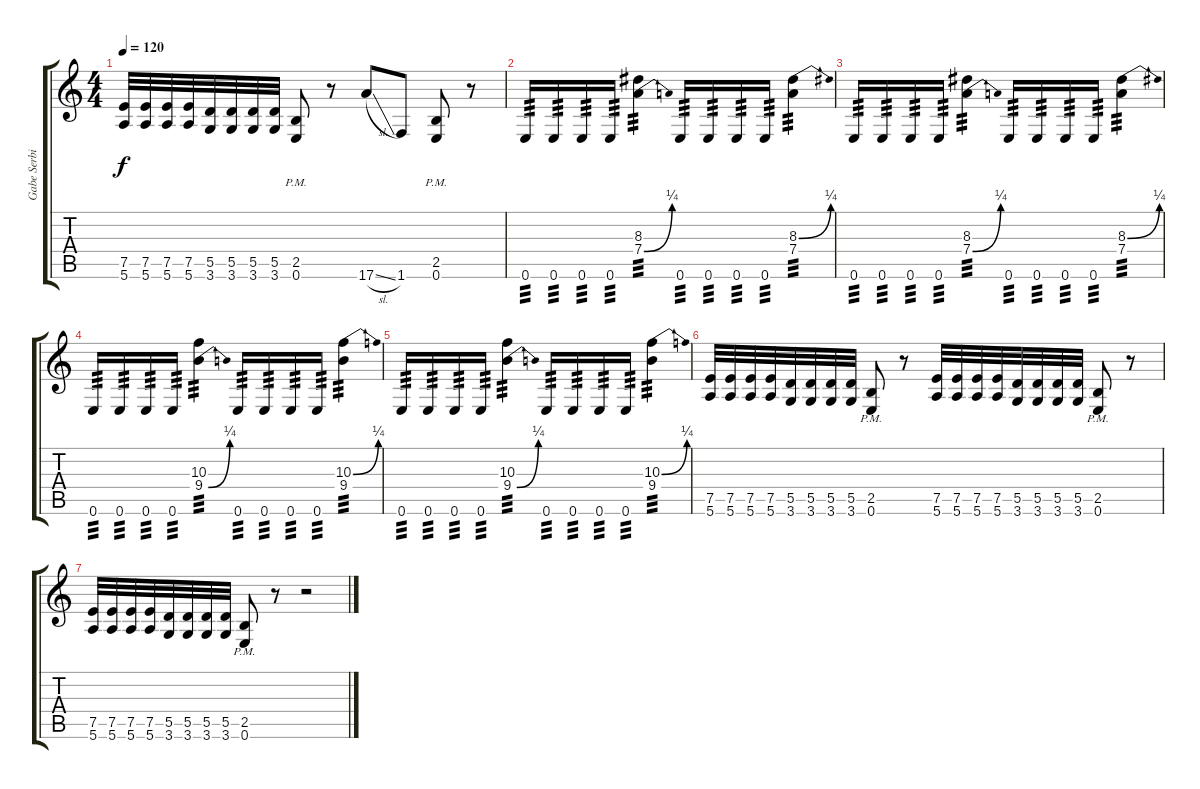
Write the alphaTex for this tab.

\track ("Gabe Serbian" "Gabe Serbi") {instrument distortionguitar}
\staff {score tabs}
\tuning (E4 B3 G3 D3 A2 E2) {hide}
\ts (4 4)
\tempo 120
\clef g2
\ks c
(7.5 5.6).32{dy f} (7.5 5.6).32 (7.5 5.6).32 (7.5 5.6).32 (5.5 3.6).32 (5.5 3.6).32 (5.5 3.6).32 (5.5 3.6).32 (2.5{pm} 0.6{pm}).8 r.8 17.6{sl}.8 1.6.8 (2.5{pm} 0.6{pm}).8 r.8 |
0.6.16{tp 3} 0.6.16{tp 3} 0.6.16{tp 3} 0.6.16{tp 3} (8.3 7.4{be (bend 0 0 60 1)}).4{tp 3} 0.6.16{tp 3} 0.6.16{tp 3} 0.6.16{tp 3} 0.6.16{tp 3} (8.3{be (bend 0 0 60 1)} 7.4).4{tp 3} |
0.6.16{tp 3} 0.6.16{tp 3} 0.6.16{tp 3} 0.6.16{tp 3} (8.3 7.4{be (bend 0 0 60 1)}).4{tp 3} 0.6.16{tp 3} 0.6.16{tp 3} 0.6.16{tp 3} 0.6.16{tp 3} (8.3{be (bend 0 0 60 1)} 7.4).4{tp 3} |
0.6.16{tp 3} 0.6.16{tp 3} 0.6.16{tp 3} 0.6.16{tp 3} (10.3 9.4{be (bend 0 0 60 1)}).4{tp 3} 0.6.16{tp 3} 0.6.16{tp 3} 0.6.16{tp 3} 0.6.16{tp 3} (10.3{be (bend 0 0 60 1)} 9.4).4{tp 3} |
0.6.16{tp 3} 0.6.16{tp 3} 0.6.16{tp 3} 0.6.16{tp 3} (10.3 9.4{be (bend 0 0 60 1)}).4{tp 3} 0.6.16{tp 3} 0.6.16{tp 3} 0.6.16{tp 3} 0.6.16{tp 3} (10.3{be (bend 0 0 60 1)} 9.4).4{tp 3} |
(7.5 5.6).32 (7.5 5.6).32 (7.5 5.6).32 (7.5 5.6).32 (5.5 3.6).32 (5.5 3.6).32 (5.5 3.6).32 (5.5 3.6).32 (2.5{pm} 0.6{pm}).8 r.8 (7.5 5.6).32 (7.5 5.6).32 (7.5 5.6).32 (7.5 5.6).32 (5.5 3.6).32 (5.5 3.6).32 (5.5 3.6).32 (5.5 3.6).32 (2.5{pm} 0.6{pm}).8 r.8 |
(7.5 5.6).32 (7.5 5.6).32 (7.5 5.6).32 (7.5 5.6).32 (5.5 3.6).32 (5.5 3.6).32 (5.5 3.6).32 (5.5 3.6).32 (2.5{pm} 0.6{pm}).8 r.8 r.2
